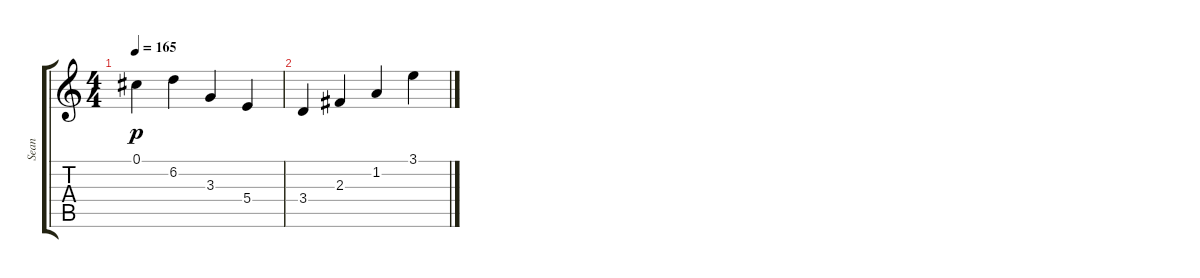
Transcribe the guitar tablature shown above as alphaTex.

\track ("Sean" "Sean") {instrument overdrivenguitar}
\staff {score tabs}
\tuning (Db4 Ab3 E3 B2 Gb2 B1) {hide}
\ts (4 4)
\tempo 165
\clef g2
\ks c
0.1.4{dy p} 6.2.4 3.3.4 5.4.4 |
3.4.4 2.3.4 1.2.4 3.1.4
